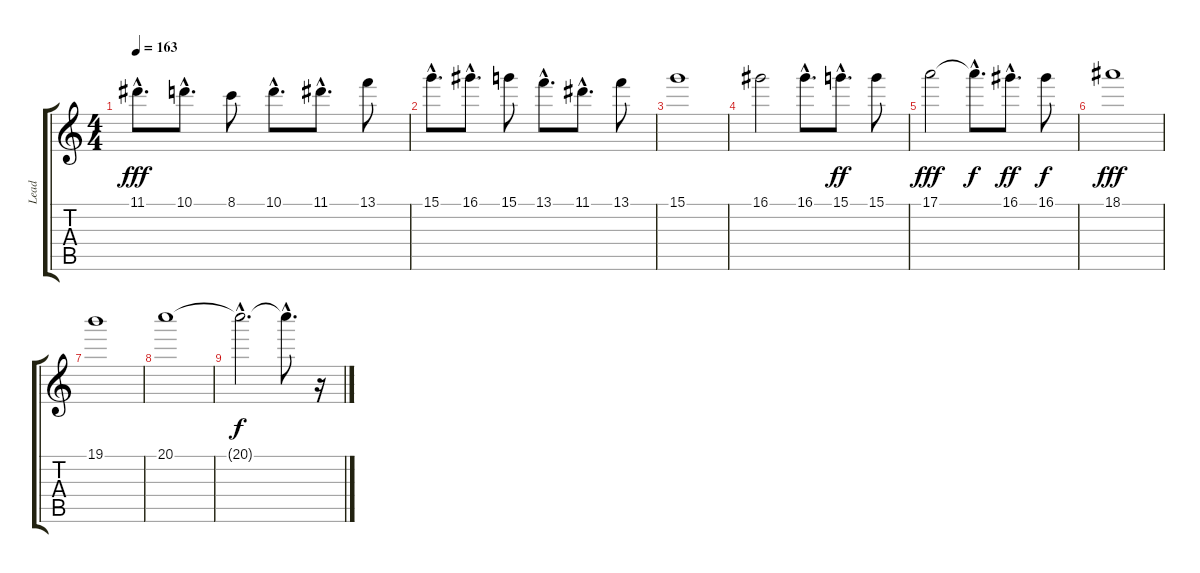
\track ("Lead" "Lead") {instrument distortionguitar}
\staff {score tabs}
\tuning (E4 B3 G3 D3 A2 E2) {hide}
\ts (4 4)
\tempo 163
\clef g2
\ks c
11.1{hac}.8{d dy fff} 10.1{hac}.8{d} 8.1.8 10.1{hac}.8{d} 11.1{hac}.8{d} 13.1.8 |
15.1{hac}.8{d} 16.1{hac}.8{d} 15.1.8 13.1{hac}.8{d} 11.1{hac}.8{d} 13.1.8 |
15.1.1 |
16.1.2 16.1{hac}.8{d} 15.1{hac}.8{d dy ff} 15.1.8 |
17.1.2{dy fff} 17.1{hac t}.8{d dy f} 16.1{hac}.8{d dy ff} 16.1.8{dy f} |
18.1.1{dy fff} |
19.1.1 |
20.1.1 |
20.1{hac t}.2{d dy f} 20.1{hac t}.8{d} r.16
